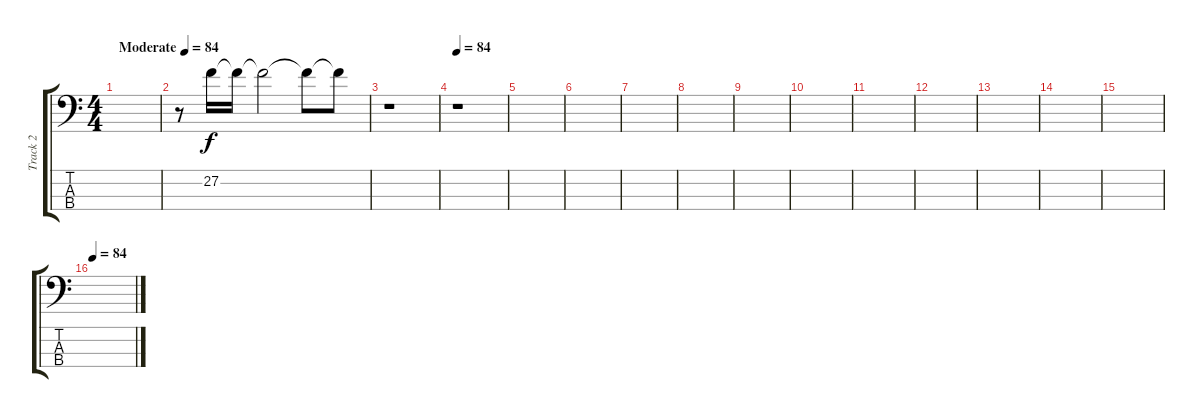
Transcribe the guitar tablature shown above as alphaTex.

\track ("Track 2" "Track 2") {instrument stringensemble1}
\staff {score tabs}
\tuning (G2 D2 A1 E1) {hide}
\ts (4 4)
\tempo (84 "Moderate")
\tempo 105
\tempo (84 "Moderate")
\clef f4
\ks c
|
r.8 27.2.16 27.2{t}.16 27.2{t}.2 27.2{t}.8 27.2{t}.8 |
r.1 |
\tempo 84
r.1 |
|
|
|
|
|
|
|
|
|
|
|
\tempo 84
